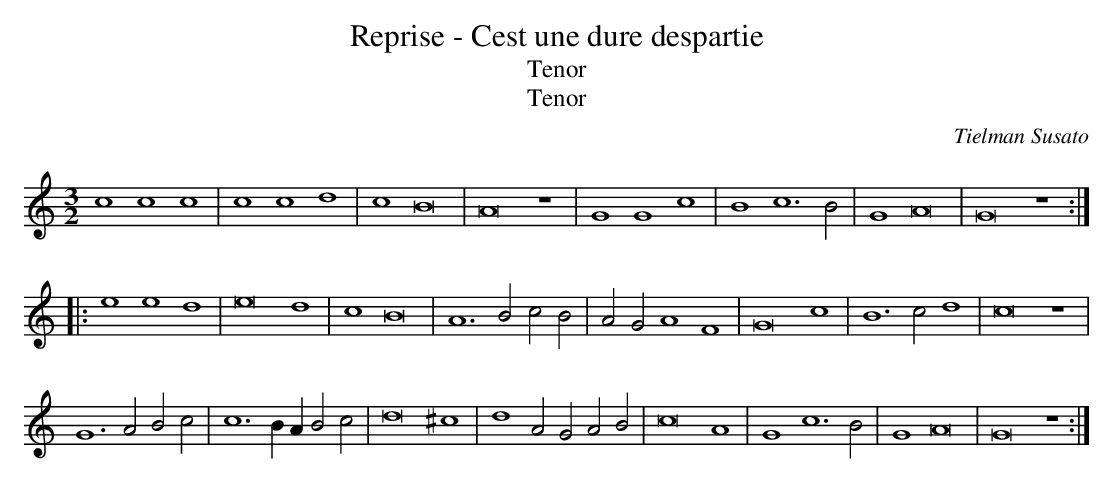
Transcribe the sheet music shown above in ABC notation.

X:1
T:Reprise - Cest une dure despartie
T:Tenor
C:Tielman Susato
M:C|
M:3/2
L:1/1
T: Tenor
K:C -8va
ccc|ccd|cB2|A2z|GGc|Bc>B|GA2|G2z:|
|:eed|e2d|cB2|A>B c/2B/2|A/2G/2AF|G2c|B>cd|c2z|
G>A B/2c/2|c3/2B/4A/4 B/2c/2|d2^c|dA/2G/2 A/2B/2|c2A|Gc>B|GA2|G2z:|
